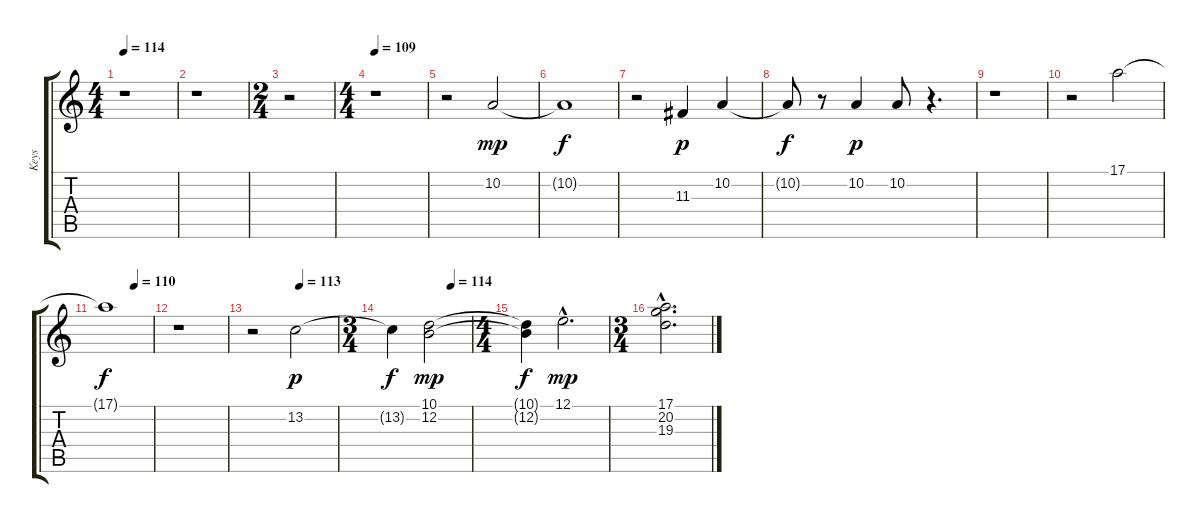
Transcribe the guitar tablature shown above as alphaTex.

\track ("Keys" "Keys") {instrument stringensemble1}
\staff {score tabs}
\tuning (E4 B3 G3 D3 A2 E2) {hide}
\ts (4 4)
\tempo 114
\clef g2
\ks c
r.1{dy f} |
r.1 |
\ts (2 4)
r.2 |
\ts (4 4)
\tempo 109
r.1 |
r.2 10.2.2{dy mp balance 7 instrument stringensemble1} |
10.2{t}.1{dy f} |
r.2 11.3.4{dy p} 10.2.4 |
10.2{t}.8{dy f} r.8 10.2.4{dy p} 10.2.8 r.4{d} |
r.1 |
r.2 17.1.2 |
\tempo (110 0.625)
17.1{t}.1{dy f} |
r.1 |
\tempo (113 0.5625)
r.2 13.2.2{dy p balance 9} |
\ts (3 4)
\tempo (114 0.75)
13.2{t}.4{dy f} (10.1 12.2).2{dy mp} |
\ts (4 4)
(10.1{t} 12.2{t}).4{dy f} 12.1{hac}.2{d dy mp} |
\ts (3 4)
(17.1{hac} 20.2{hac} 19.3{hac}).2{d}
